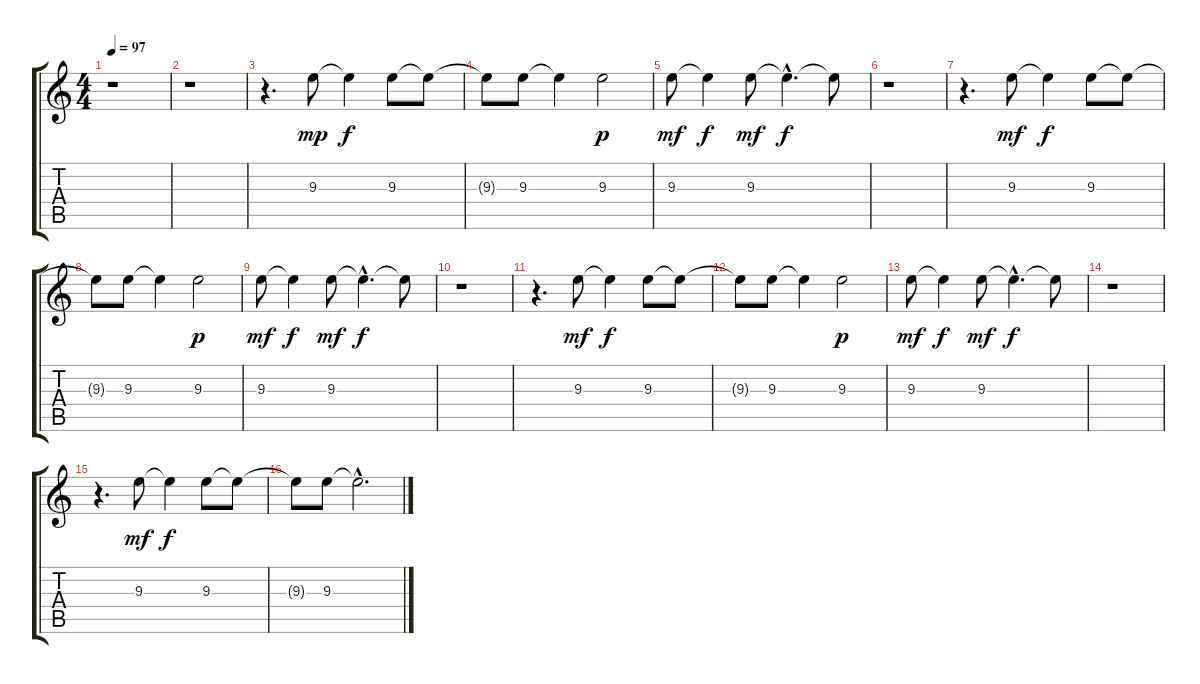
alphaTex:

\track "" {instrument distortionguitar}
\staff {score tabs}
\tuning (E4 B3 G3 D3 A2 E2) {hide}
\ts (4 4)
\section ("" "")
\tempo 97
\clef g2
\ks c
r.1{dy mp instrument distortionguitar} |
\section ("" "")
r.1 |
r.4{d volume 12} 9.3.8{volume 8} 9.3{t}.4{dy f} 9.3.8{volume 12} 9.3{t}.8{volume 9} |
9.3{t}.8 9.3.8{volume 12} 9.3{t}.4{volume 10} 9.3.2{dy p volume 12} |
9.3.8{dy mf volume 12} 9.3{t}.4{dy f volume 8} 9.3.8{dy mf volume 12} 9.3{hac t}.4{d dy f volume 8} 9.3{t}.8 |
\section ("" "")
r.1 |
r.4{d volume 12} 9.3.8{dy mf volume 8} 9.3{t}.4{dy f} 9.3.8{volume 12} 9.3{t}.8{volume 9} |
9.3{t}.8 9.3.8{volume 12} 9.3{t}.4{volume 10} 9.3.2{dy p volume 12} |
9.3.8{dy mf volume 12} 9.3{t}.4{dy f volume 9} 9.3.8{dy mf volume 12} 9.3{hac t}.4{d dy f volume 8} 9.3{t}.8 |
\section ("" "")
r.1 |
r.4{d volume 12} 9.3.8{dy mf volume 9} 9.3{t}.4{dy f} 9.3.8{volume 12} 9.3{t}.8{volume 8} |
9.3{t}.8 9.3.8{volume 12} 9.3{t}.4{volume 9} 9.3.2{dy p volume 12} |
9.3.8{dy mf volume 12} 9.3{t}.4{dy f volume 8} 9.3.8{dy mf volume 12} 9.3{hac t}.4{d dy f volume 9} 9.3{t}.8 |
\section ("" "")
r.1 |
r.4{d volume 12} 9.3.8{dy mf volume 8} 9.3{t}.4{dy f} 9.3.8{volume 12} 9.3{t}.8{volume 8} |
\section ("" "")
9.3{t}.8 9.3.8{volume 12} 9.3{hac t}.2{d volume 6}
